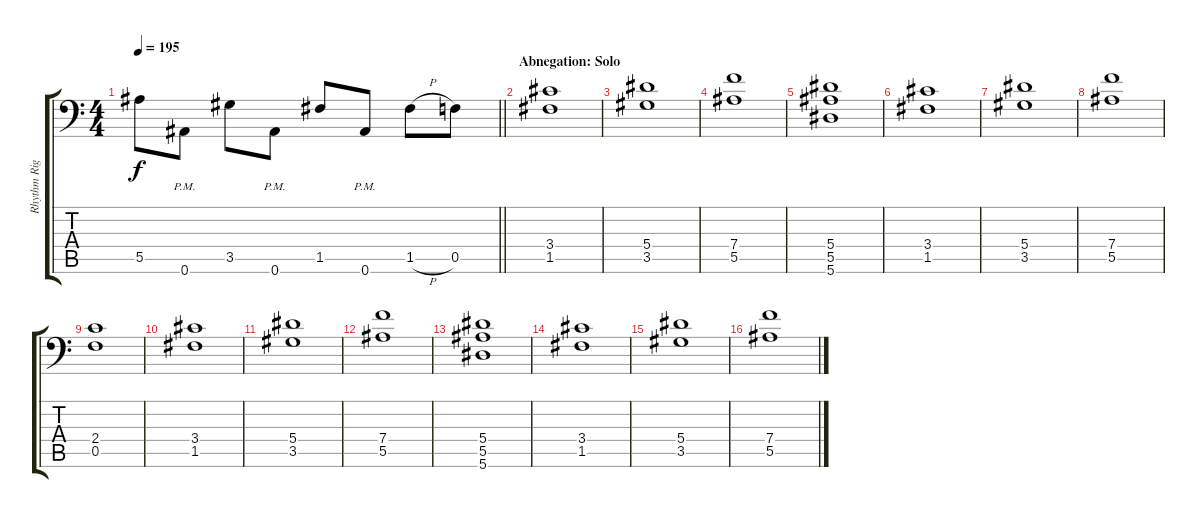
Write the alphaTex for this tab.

\track ("Rhythm Right" "Rhythm Rig") {instrument distortionguitar}
\staff {score tabs}
\tuning (C4 G3 Eb3 Bb2 F2 Bb1) {hide}
\ts (4 4)
\tempo 195
\clef f4
\barLineRight lightlight
\ks c
5.5.8{dy f} 0.6{pm}.8 3.5.8 0.6{pm}.8 1.5.8 0.6{pm}.8 1.5{h}.8 0.5.8 |
\section ("" "Abnegation: Solo")
(3.4 1.5).1 |
(5.4 3.5).1 |
(7.4 5.5).1 |
(5.4 5.5 5.6).1 |
(3.4 1.5).1 |
(5.4 3.5).1 |
(7.4 5.5).1 |
(2.4 0.5).1 |
(3.4 1.5).1 |
(5.4 3.5).1 |
(7.4 5.5).1 |
(5.4 5.5 5.6).1 |
(3.4 1.5).1 |
(5.4 3.5).1 |
(7.4 5.5).1
